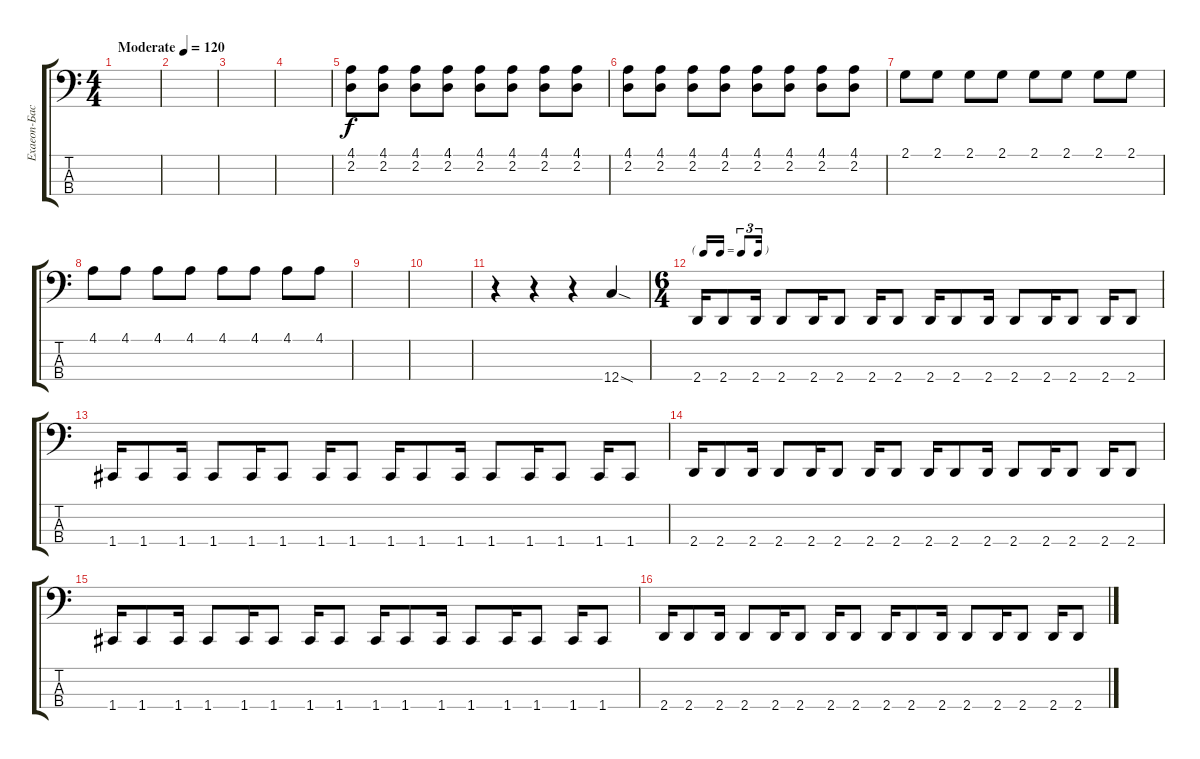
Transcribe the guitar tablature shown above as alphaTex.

\track ("Exaeon-Бас" "Exaeon-Бас") {instrument electricbassfinger}
\staff {score tabs}
\tuning (F2 C2 G1 C1) {hide}
\ts (4 4)
\tempo (120 "Moderate")
\clef f4
\ks c
|
|
|
|
(4.1 2.2).8 (4.1 2.2).8 (4.1 2.2).8 (4.1 2.2).8 (4.1 2.2).8 (4.1 2.2).8 (4.1 2.2).8 (4.1 2.2).8 |
(4.1 2.2).8 (4.1 2.2).8 (4.1 2.2).8 (4.1 2.2).8 (4.1 2.2).8 (4.1 2.2).8 (4.1 2.2).8 (4.1 2.2).8 |
2.1.8 2.1.8 2.1.8 2.1.8 2.1.8 2.1.8 2.1.8 2.1.8 |
4.1.8 4.1.8 4.1.8 4.1.8 4.1.8 4.1.8 4.1.8 4.1.8 |
|
|
r.4 r.4 r.4 12.4{sod}.4 |
\ts (6 4)
\tf triplet16th
2.4.16 2.4.8 2.4.16 2.4.8 2.4.16 2.4.8 2.4.16 2.4.8 2.4.16 2.4.8 2.4.16 2.4.8 2.4.16 2.4.8 2.4.16 2.4.8 |
1.4.16 1.4.8 1.4.16 1.4.8 1.4.16 1.4.8 1.4.16 1.4.8 1.4.16 1.4.8 1.4.16 1.4.8 1.4.16 1.4.8 1.4.16 1.4.8 |
2.4.16 2.4.8 2.4.16 2.4.8 2.4.16 2.4.8 2.4.16 2.4.8 2.4.16 2.4.8 2.4.16 2.4.8 2.4.16 2.4.8 2.4.16 2.4.8 |
1.4.16 1.4.8 1.4.16 1.4.8 1.4.16 1.4.8 1.4.16 1.4.8 1.4.16 1.4.8 1.4.16 1.4.8 1.4.16 1.4.8 1.4.16 1.4.8 |
2.4.16 2.4.8 2.4.16 2.4.8 2.4.16 2.4.8 2.4.16 2.4.8 2.4.16 2.4.8 2.4.16 2.4.8 2.4.16 2.4.8 2.4.16 2.4.8
